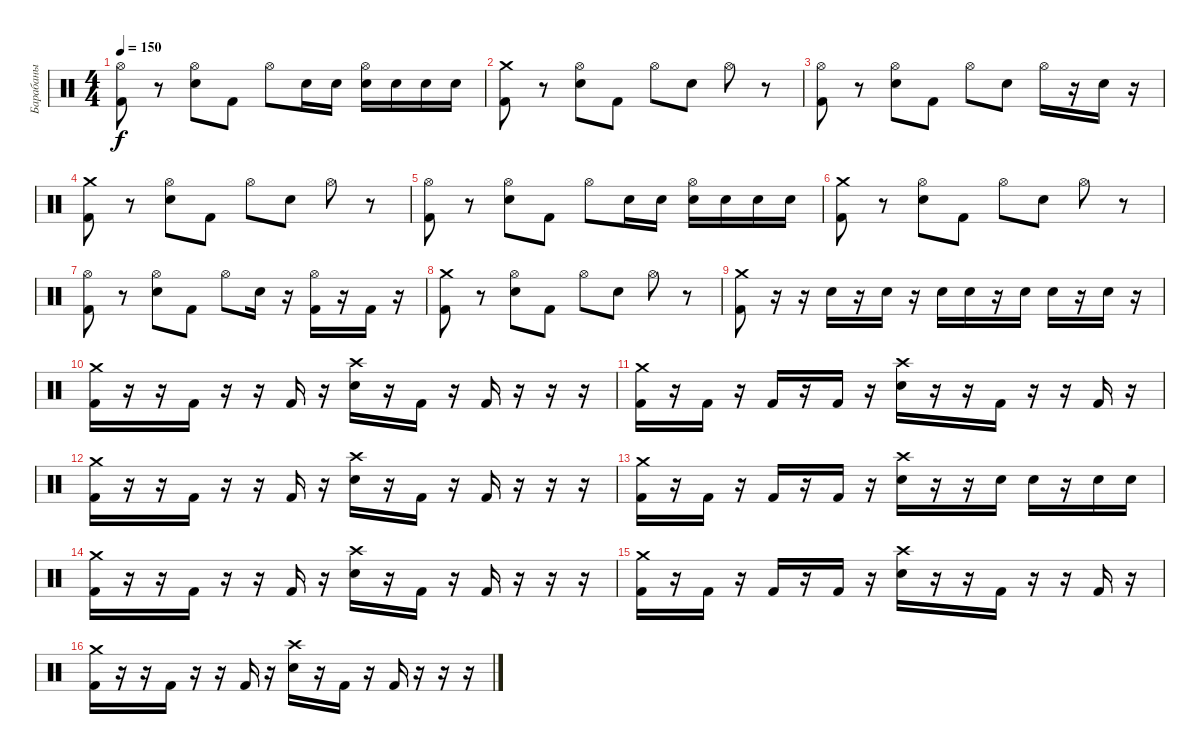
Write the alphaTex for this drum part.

\track ("Барабаны" "Барабаны") {instrument percussion}
\staff {score}
\articulation defaults
\ts (4 4)
\tempo 150
\clef neutral
\ks c
("Hi-Hat (open)" "Kick (hit) 2").8{dy f} r.8 ("Hi-Hat (open)" "Electric Snare (hit)").8 "Kick (hit) 2".8 "Hi-Hat (open)".8 "Electric Snare (hit)".16 "Electric Snare (hit)".16 ("Hi-Hat (open)" "Electric Snare (hit)").16 "Electric Snare (hit)".16 "Electric Snare (hit)".16 "Electric Snare (hit)".16 |
("Crash medium (hit)" "Kick (hit) 2").8 r.8 ("Hi-Hat (open)" "Electric Snare (hit)").8 "Kick (hit) 2".8 "Hi-Hat (open)".8 "Electric Snare (hit)".8 "Hi-Hat (open)".8 r.8 |
("Hi-Hat (open)" "Kick (hit) 2").8 r.8 ("Hi-Hat (open)" "Electric Snare (hit)").8 "Kick (hit) 2".8 "Hi-Hat (open)".8 "Electric Snare (hit)".8 "Hi-Hat (open)".16 r.16 "Electric Snare (hit)".16 r.16 |
("Crash medium (hit)" "Kick (hit) 2").8 r.8 ("Hi-Hat (open)" "Electric Snare (hit)").8 "Kick (hit) 2".8 "Hi-Hat (open)".8 "Electric Snare (hit)".8 "Hi-Hat (open)".8 r.8 |
("Hi-Hat (open)" "Kick (hit) 2").8 r.8 ("Hi-Hat (open)" "Electric Snare (hit)").8 "Kick (hit) 2".8 "Hi-Hat (open)".8 "Electric Snare (hit)".16 "Electric Snare (hit)".16 ("Hi-Hat (open)" "Electric Snare (hit)").16 "Electric Snare (hit)".16 "Electric Snare (hit)".16 "Electric Snare (hit)".16 |
("Crash medium (hit)" "Kick (hit) 2").8 r.8 ("Hi-Hat (open)" "Electric Snare (hit)").8 "Kick (hit) 2".8 "Hi-Hat (open)".8 "Electric Snare (hit)".8 "Hi-Hat (open)".8 r.8 |
("Hi-Hat (open)" "Kick (hit) 2").8 r.8 ("Hi-Hat (open)" "Electric Snare (hit)").8 "Kick (hit) 2".8 "Hi-Hat (open)".8 "Electric Snare (hit)".16 r.16 ("Hi-Hat (open)" "Kick (hit) 2").16 r.16 "Kick (hit) 2".16 r.16 |
("Crash medium (hit)" "Kick (hit) 2").8 r.8 ("Hi-Hat (open)" "Electric Snare (hit)").8 "Kick (hit) 2".8 "Hi-Hat (open)".8 "Electric Snare (hit)".8 "Hi-Hat (open)".8 r.8 |
("Crash medium (hit)" "Kick (hit) 2").8 r.16 r.16 "Electric Snare (hit)".16 r.16 "Electric Snare (hit)".16 r.16 "Electric Snare (hit)".16 "Electric Snare (hit)".16 r.16 "Electric Snare (hit)".16 "Electric Snare (hit)".16 r.16 "Electric Snare (hit)".16 r.16 |
("Crash medium (hit)" "Kick (hit) 2").16 r.16 r.16 "Kick (hit) 2".16 r.16 r.16 "Kick (hit) 2".16 r.16 ("Crash high (hit)" "Electric Snare (hit)").16 r.16 "Kick (hit) 2".16 r.16 "Kick (hit) 2".16 r.16 r.16 r.16 |
("Crash medium (hit)" "Kick (hit) 2").16 r.16 "Kick (hit) 2".16 r.16 "Kick (hit) 2".16 r.16 "Kick (hit) 2".16 r.16 ("Crash high (hit)" "Electric Snare (hit)").16 r.16 r.16 "Kick (hit) 2".16 r.16 r.16 "Kick (hit) 2".16 r.16 |
("Crash medium (hit)" "Kick (hit) 2").16 r.16 r.16 "Kick (hit) 2".16 r.16 r.16 "Kick (hit) 2".16 r.16 ("Crash high (hit)" "Electric Snare (hit)").16 r.16 "Kick (hit) 2".16 r.16 "Kick (hit) 2".16 r.16 r.16 r.16 |
("Crash medium (hit)" "Kick (hit) 2").16 r.16 "Kick (hit) 2".16 r.16 "Kick (hit) 2".16 r.16 "Kick (hit) 2".16 r.16 ("Crash high (hit)" "Electric Snare (hit)").16 r.16 r.16 "Electric Snare (hit)".16 "Electric Snare (hit)".16 r.16 "Electric Snare (hit)".16 "Electric Snare (hit)".16 |
("Crash medium (hit)" "Kick (hit) 2").16 r.16 r.16 "Kick (hit) 2".16 r.16 r.16 "Kick (hit) 2".16 r.16 ("Crash high (hit)" "Electric Snare (hit)").16 r.16 "Kick (hit) 2".16 r.16 "Kick (hit) 2".16 r.16 r.16 r.16 |
("Crash medium (hit)" "Kick (hit) 2").16 r.16 "Kick (hit) 2".16 r.16 "Kick (hit) 2".16 r.16 "Kick (hit) 2".16 r.16 ("Crash high (hit)" "Electric Snare (hit)").16 r.16 r.16 "Kick (hit) 2".16 r.16 r.16 "Kick (hit) 2".16 r.16 |
("Crash medium (hit)" "Kick (hit) 2").16 r.16 r.16 "Kick (hit) 2".16 r.16 r.16 "Kick (hit) 2".16 r.16 ("Crash high (hit)" "Electric Snare (hit)").16 r.16 "Kick (hit) 2".16 r.16 "Kick (hit) 2".16 r.16 r.16 r.16
